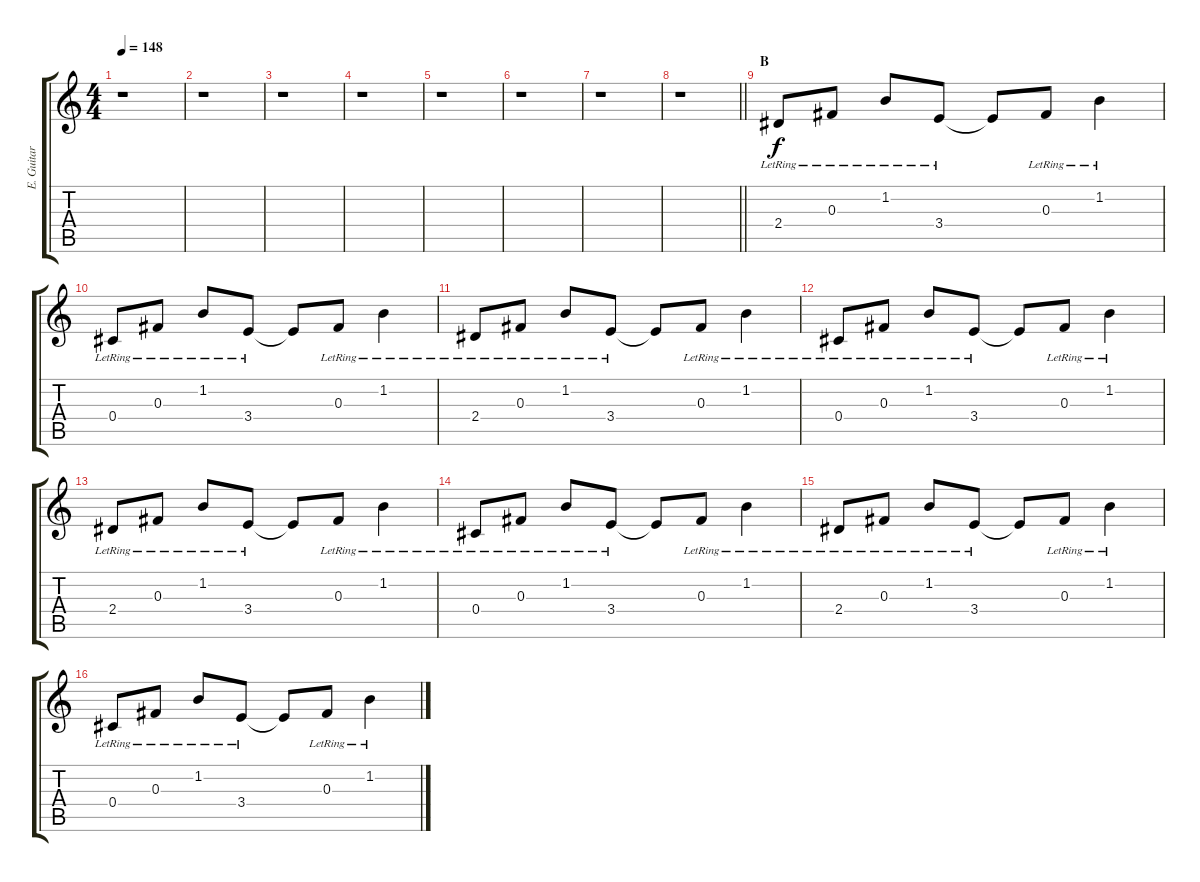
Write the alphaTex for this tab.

\track ("E. Guitar II" "E. Guitar ") {instrument electricguitarclean}
\staff {score tabs}
\tuning (Eb4 Bb3 Gb3 Db3 Ab2 Eb2) {hide}
\ts (4 4)
\tempo 148
\clef g2
\ks c
r.1{dy f} |
r.1 |
r.1 |
r.1 |
r.1 |
r.1 |
r.1 |
\barLineRight lightlight
r.1 |
\section ("" "B")
2.4{lr}.8 0.3{lr}.8 1.2{lr}.8 3.4{lr}.8 3.4{t}.8 0.3{lr}.8 1.2{lr}.4 |
0.4{lr}.8 0.3{lr}.8 1.2{lr}.8 3.4{lr}.8 3.4{t}.8 0.3{lr}.8 1.2{lr}.4 |
2.4{lr}.8 0.3{lr}.8 1.2{lr}.8 3.4{lr}.8 3.4{t}.8 0.3{lr}.8 1.2{lr}.4 |
0.4{lr}.8 0.3{lr}.8 1.2{lr}.8 3.4{lr}.8 3.4{t}.8 0.3{lr}.8 1.2{lr}.4 |
2.4{lr}.8 0.3{lr}.8 1.2{lr}.8 3.4{lr}.8 3.4{t}.8 0.3{lr}.8 1.2{lr}.4 |
0.4{lr}.8 0.3{lr}.8 1.2{lr}.8 3.4{lr}.8 3.4{t}.8 0.3{lr}.8 1.2{lr}.4 |
2.4{lr}.8 0.3{lr}.8 1.2{lr}.8 3.4{lr}.8 3.4{t}.8 0.3{lr}.8 1.2{lr}.4 |
0.4{lr}.8 0.3{lr}.8 1.2{lr}.8 3.4{lr}.8 3.4{t}.8 0.3{lr}.8 1.2{lr}.4
